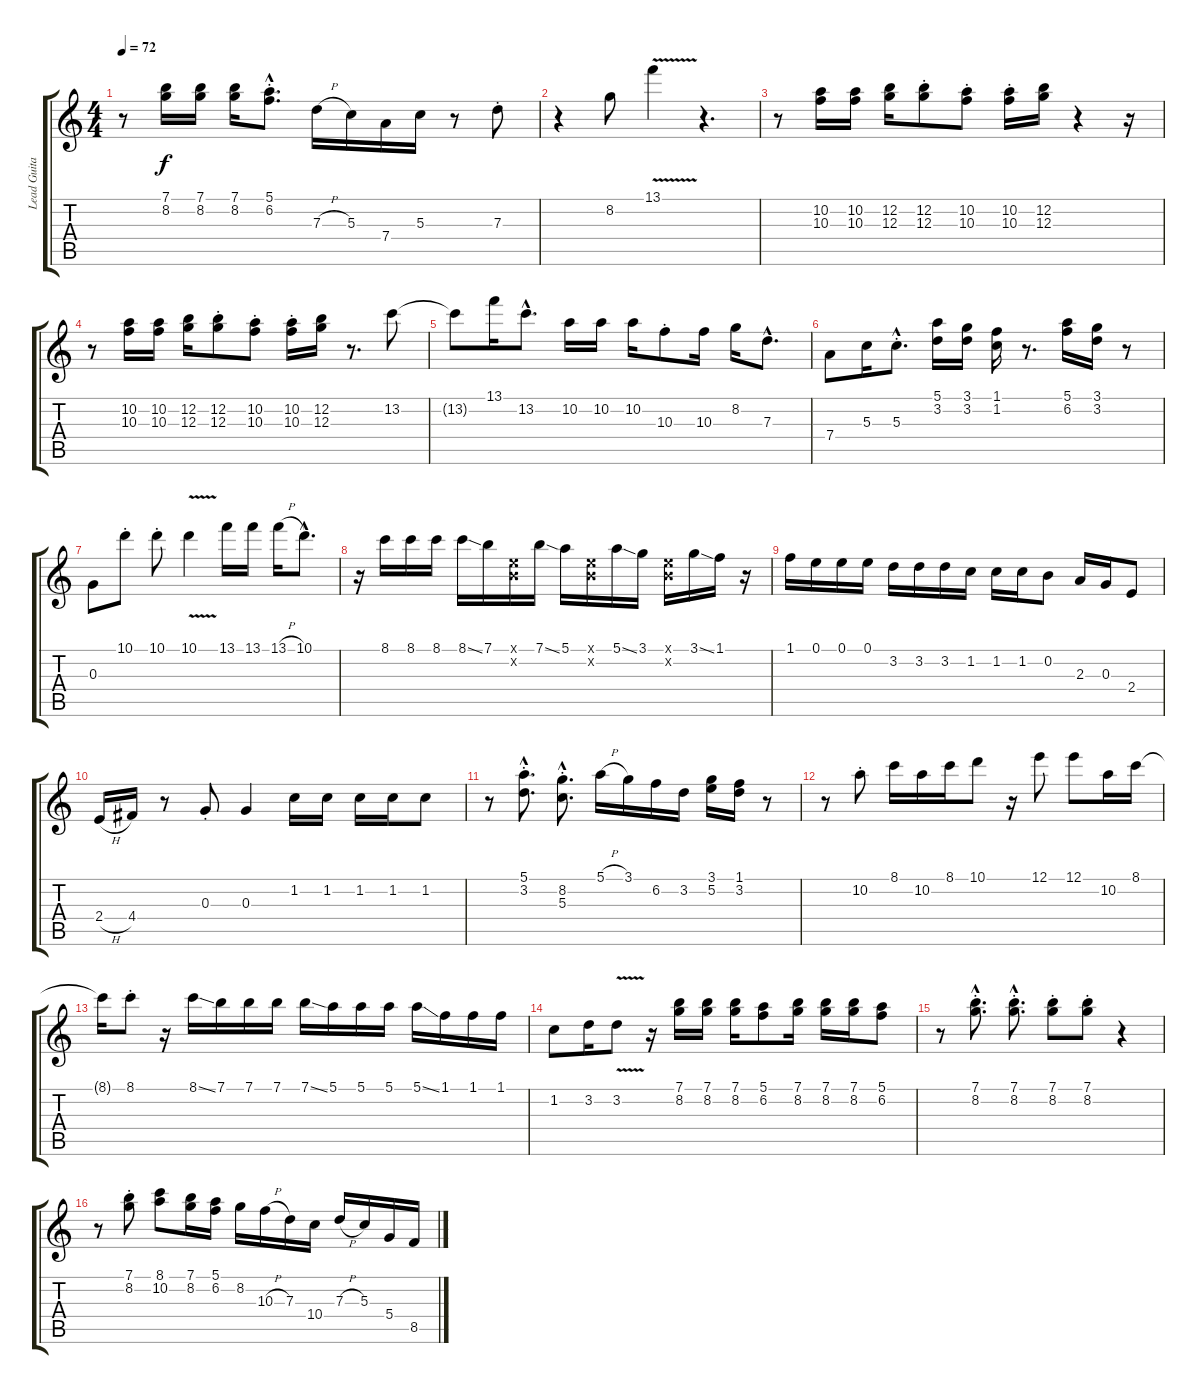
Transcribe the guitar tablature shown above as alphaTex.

\track ("Lead Guitar (Gilmour)" "Lead Guita") {instrument distortionguitar}
\staff {score tabs}
\tuning (E4 B3 G3 D3 A2 E2) {hide}
\ts (4 4)
\tempo 72
\clef g2
\ks c
r.8{dy f} (7.1 8.2).16 (7.1 8.2).16 (7.1 8.2).16 (5.1{hac st} 6.2{hac st}).8{d} 7.3{h}.16 5.3.16 7.4.16 5.3.16 r.8 7.3{st}.8 |
r.4 8.2.8 13.1{v}.4 r.4{d} |
r.8 (10.2 10.3).16 (10.2 10.3).16 (12.2 12.3).16 (12.2{st} 12.3{st}).8 (10.2{st} 10.3{st}).8 (10.2{st} 10.3{st}).16 (12.2 12.3).16 r.4 r.16 |
r.8 (10.2 10.3).16 (10.2 10.3).16 (12.2 12.3).16 (12.2{st} 12.3{st}).8 (10.2{st} 10.3{st}).8 (10.2{st} 10.3{st}).16 (12.2 12.3).16 r.8{d} 13.2.8 |
13.2{t}.8 13.1.16 13.2{hac}.8{d} 10.2.16 10.2.16 10.2.16 10.3{st}.8 10.3.16 8.2.16 7.3{hac}.8{d} |
7.4.8 5.3.16 5.3{hac st}.8{d} (5.1 3.2).16 (3.1 3.2).16 (1.1 1.2).16 r.8{d} (5.1 6.2).16 (3.1 3.2).16 r.8 |
0.3.8 10.1{st}.8 10.1{st}.8 10.1{v}.4 13.1.16 13.1.16 13.1{h}.16 10.1{hac}.8{d} |
r.16 8.1.16 8.1.16 8.1.16 8.1{ss}.16 7.1.16 (0.1{x} 0.2{x}).16 7.1{ss}.16 5.1.16 (0.1{x} 0.2{x}).16 5.1{ss}.16 3.1.16 (0.1{x} 0.2{x}).16 3.1{ss}.16 1.1.16 r.16 |
1.1.16 0.1.16 0.1.16 0.1.16 3.2.16 3.2.16 3.2.16 1.2.16 1.2.16 1.2.16 0.2.8 2.3.16 0.3.16 2.4.8 |
2.4{h}.16 4.4.16 r.8 0.3{st}.8 0.3.4 1.2.16 1.2.16 1.2.16 1.2.16 1.2.8 |
r.8 (5.1{hac st} 3.2{hac st}).8{d} (8.2{hac st} 5.3{hac st}).8{d} 5.1{h}.16 3.1.16 6.2.16 3.2.16 (3.1 5.2).16 (1.1 3.2).16 r.8 |
r.8 10.2{st}.8 8.1.16 10.2.16 8.1.16 10.1.8 r.16 12.1.8 12.1.8 10.2.16 8.1.16 |
8.1{t}.16 8.1{st}.8 r.16 8.1{ss}.16 7.1.16 7.1.16 7.1.16 7.1{ss}.16 5.1.16 5.1.16 5.1.16 5.1{ss}.16 1.1.16 1.1.16 1.1.16 |
1.2.8 3.2.16 3.2{v}.8 r.16 (7.1 8.2).16 (7.1 8.2).16 (7.1 8.2).16 (5.1 6.2).8 (7.1 8.2).16 (7.1 8.2).16 (7.1 8.2).16 (5.1 6.2).8 |
r.8 (7.1{hac st} 8.2{hac st}).8{d} (7.1{hac st} 8.2{hac st}).8{d} (7.1{st} 8.2{st}).8 (7.1{st} 8.2{st}).8 r.4 |
r.8 (7.1{st} 8.2{st}).8 (8.1 10.2).8 (7.1 8.2).16 (5.1 6.2).16 8.2.16 10.3{h}.16 7.3.16 10.4.16 7.3{h}.16 5.3.16 5.4.16 8.5.16
